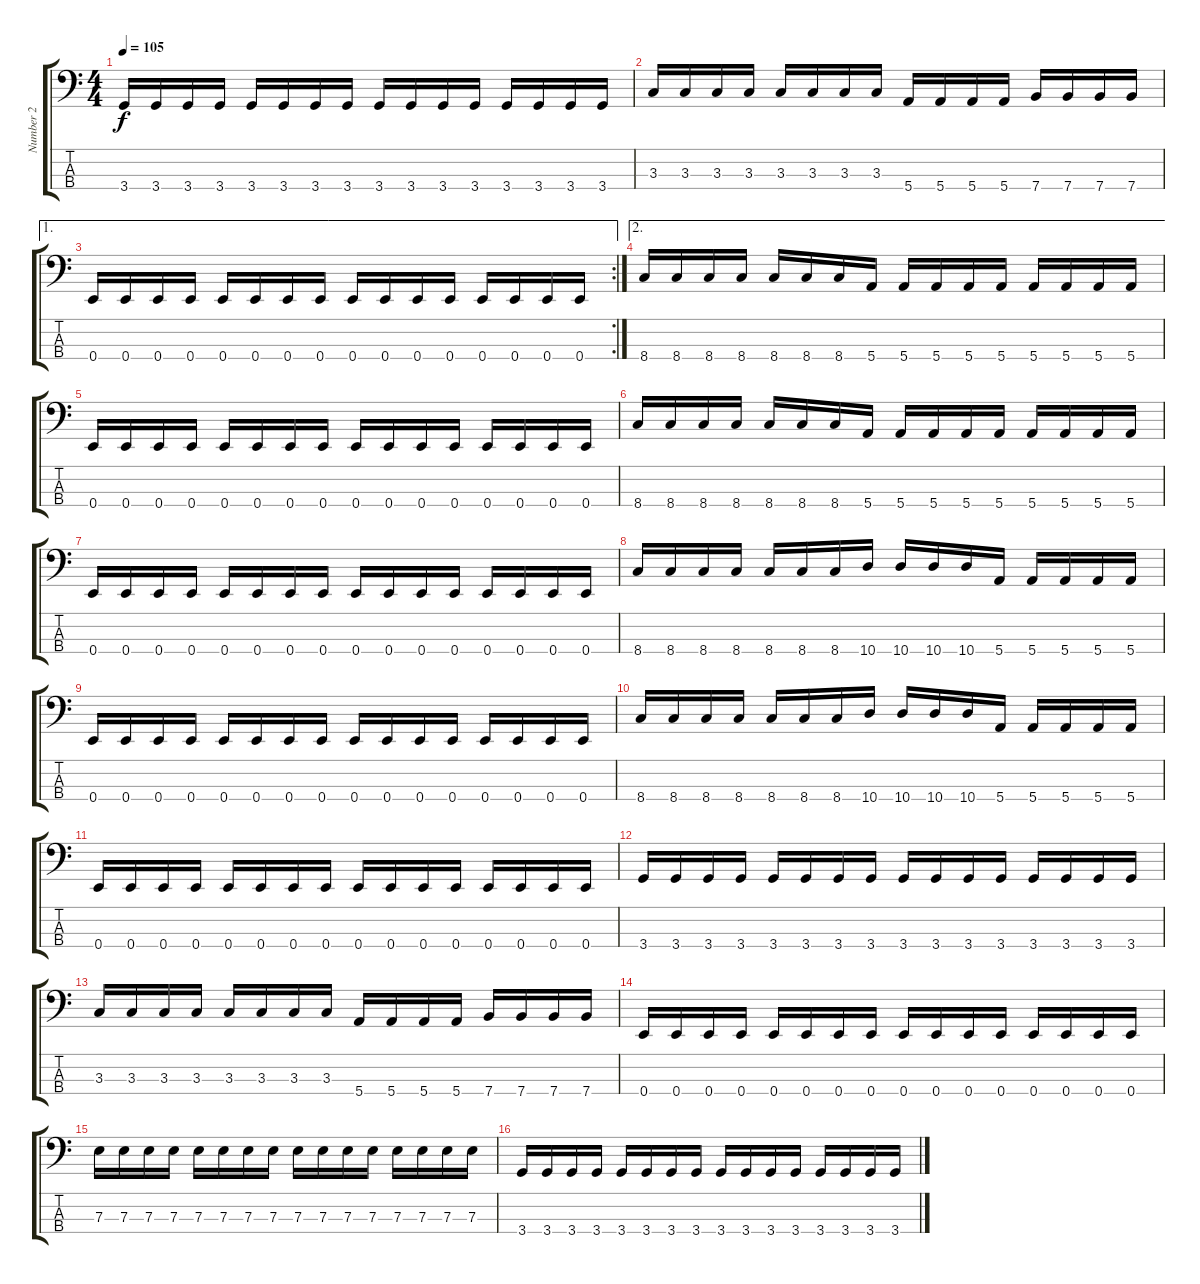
\track ("Number 2" "Number 2") {instrument electricbasspick}
\staff {score tabs}
\tuning (G2 D2 A1 E1) {hide}
\ts (4 4)
\tempo 105
\clef f4
\ks c
3.4.16{dy f} 3.4.16 3.4.16 3.4.16 3.4.16 3.4.16 3.4.16 3.4.16 3.4.16 3.4.16 3.4.16 3.4.16 3.4.16 3.4.16 3.4.16 3.4.16 |
3.3.16 3.3.16 3.3.16 3.3.16 3.3.16 3.3.16 3.3.16 3.3.16 5.4.16 5.4.16 5.4.16 5.4.16 7.4.16 7.4.16 7.4.16 7.4.16 |
\ae 1
\rc 2
0.4.16 0.4.16 0.4.16 0.4.16 0.4.16 0.4.16 0.4.16 0.4.16 0.4.16 0.4.16 0.4.16 0.4.16 0.4.16 0.4.16 0.4.16 0.4.16 |
\ae 2
8.4.16 8.4.16 8.4.16 8.4.16 8.4.16 8.4.16 8.4.16 5.4.16 5.4.16 5.4.16 5.4.16 5.4.16 5.4.16 5.4.16 5.4.16 5.4.16 |
0.4.16 0.4.16 0.4.16 0.4.16 0.4.16 0.4.16 0.4.16 0.4.16 0.4.16 0.4.16 0.4.16 0.4.16 0.4.16 0.4.16 0.4.16 0.4.16 |
8.4.16 8.4.16 8.4.16 8.4.16 8.4.16 8.4.16 8.4.16 5.4.16 5.4.16 5.4.16 5.4.16 5.4.16 5.4.16 5.4.16 5.4.16 5.4.16 |
0.4.16 0.4.16 0.4.16 0.4.16 0.4.16 0.4.16 0.4.16 0.4.16 0.4.16 0.4.16 0.4.16 0.4.16 0.4.16 0.4.16 0.4.16 0.4.16 |
8.4.16 8.4.16 8.4.16 8.4.16 8.4.16 8.4.16 8.4.16 10.4.16 10.4.16 10.4.16 10.4.16 5.4.16 5.4.16 5.4.16 5.4.16 5.4.16 |
0.4.16 0.4.16 0.4.16 0.4.16 0.4.16 0.4.16 0.4.16 0.4.16 0.4.16 0.4.16 0.4.16 0.4.16 0.4.16 0.4.16 0.4.16 0.4.16 |
8.4.16 8.4.16 8.4.16 8.4.16 8.4.16 8.4.16 8.4.16 10.4.16 10.4.16 10.4.16 10.4.16 5.4.16 5.4.16 5.4.16 5.4.16 5.4.16 |
0.4.16 0.4.16 0.4.16 0.4.16 0.4.16 0.4.16 0.4.16 0.4.16 0.4.16 0.4.16 0.4.16 0.4.16 0.4.16 0.4.16 0.4.16 0.4.16 |
3.4.16 3.4.16 3.4.16 3.4.16 3.4.16 3.4.16 3.4.16 3.4.16 3.4.16 3.4.16 3.4.16 3.4.16 3.4.16 3.4.16 3.4.16 3.4.16 |
3.3.16 3.3.16 3.3.16 3.3.16 3.3.16 3.3.16 3.3.16 3.3.16 5.4.16 5.4.16 5.4.16 5.4.16 7.4.16 7.4.16 7.4.16 7.4.16 |
0.4.16 0.4.16 0.4.16 0.4.16 0.4.16 0.4.16 0.4.16 0.4.16 0.4.16 0.4.16 0.4.16 0.4.16 0.4.16 0.4.16 0.4.16 0.4.16 |
7.3.16 7.3.16 7.3.16 7.3.16 7.3.16 7.3.16 7.3.16 7.3.16 7.3.16 7.3.16 7.3.16 7.3.16 7.3.16 7.3.16 7.3.16 7.3.16 |
3.4.16 3.4.16 3.4.16 3.4.16 3.4.16 3.4.16 3.4.16 3.4.16 3.4.16 3.4.16 3.4.16 3.4.16 3.4.16 3.4.16 3.4.16 3.4.16
